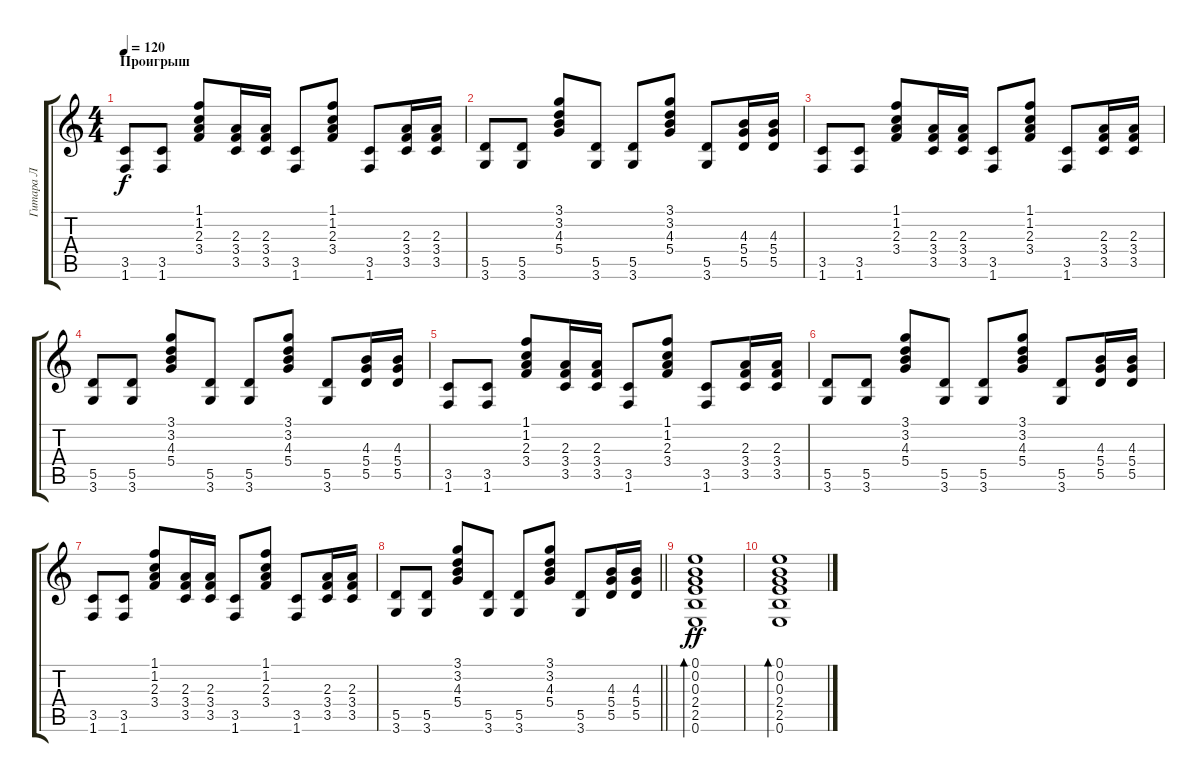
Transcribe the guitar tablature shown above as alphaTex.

\track ("Гитара Л" "Гитара Л") {instrument acousticguitarsteel}
\staff {score tabs}
\tuning (E4 B3 G3 D3 A2 E2) {hide}
\ts (4 4)
\section ("" "Проигрыш")
\tempo 120
\clef g2
\ks c
(3.5 1.6).8{dy f} (3.5 1.6).8 (1.1 1.2 2.3 3.4).8 (2.3 3.4 3.5).16 (2.3 3.4 3.5).16 (3.5 1.6).8 (1.1 1.2 2.3 3.4).8 (3.5 1.6).8 (2.3 3.4 3.5).16 (2.3 3.4 3.5).16 |
(5.5 3.6).8 (5.5 3.6).8 (3.1 3.2 4.3 5.4).8 (5.5 3.6).8 (5.5 3.6).8 (3.1 3.2 4.3 5.4).8 (5.5 3.6).8 (4.3 5.4 5.5).16 (4.3 5.4 5.5).16 |
(3.5 1.6).8 (3.5 1.6).8 (1.1 1.2 2.3 3.4).8 (2.3 3.4 3.5).16 (2.3 3.4 3.5).16 (3.5 1.6).8 (1.1 1.2 2.3 3.4).8 (3.5 1.6).8 (2.3 3.4 3.5).16 (2.3 3.4 3.5).16 |
(5.5 3.6).8 (5.5 3.6).8 (3.1 3.2 4.3 5.4).8 (5.5 3.6).8 (5.5 3.6).8 (3.1 3.2 4.3 5.4).8 (5.5 3.6).8 (4.3 5.4 5.5).16 (4.3 5.4 5.5).16 |
(3.5 1.6).8 (3.5 1.6).8 (1.1 1.2 2.3 3.4).8 (2.3 3.4 3.5).16 (2.3 3.4 3.5).16 (3.5 1.6).8 (1.1 1.2 2.3 3.4).8 (3.5 1.6).8 (2.3 3.4 3.5).16 (2.3 3.4 3.5).16 |
(5.5 3.6).8 (5.5 3.6).8 (3.1 3.2 4.3 5.4).8 (5.5 3.6).8 (5.5 3.6).8 (3.1 3.2 4.3 5.4).8 (5.5 3.6).8 (4.3 5.4 5.5).16 (4.3 5.4 5.5).16 |
(3.5 1.6).8 (3.5 1.6).8 (1.1 1.2 2.3 3.4).8 (2.3 3.4 3.5).16 (2.3 3.4 3.5).16 (3.5 1.6).8 (1.1 1.2 2.3 3.4).8 (3.5 1.6).8 (2.3 3.4 3.5).16 (2.3 3.4 3.5).16 |
\barLineRight lightlight
(5.5 3.6).8 (5.5 3.6).8 (3.1 3.2 4.3 5.4).8 (5.5 3.6).8 (5.5 3.6).8 (3.1 3.2 4.3 5.4).8 (5.5 3.6).8 (4.3 5.4 5.5).16 (4.3 5.4 5.5).16 |
(0.1 0.2 0.3 2.4 2.5 0.6).1{bd 240 dy ff volume 0} |
(0.1 0.2 0.3 2.4 2.5 0.6).1{bd 240}
